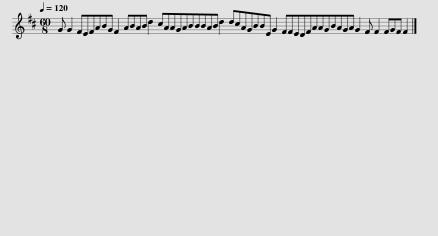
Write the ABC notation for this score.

X:1
L:1/8
Q:1/4=120
M:60/8
I:linebreak $
K:D
V:1 treble
V:1
 G G2 FEFABG F2 ABAB d2 cAAGABBBAB d2 dcAGBBE G2 FFEDFAAGBAGA G2 F F2 FGF F2 |] %1
